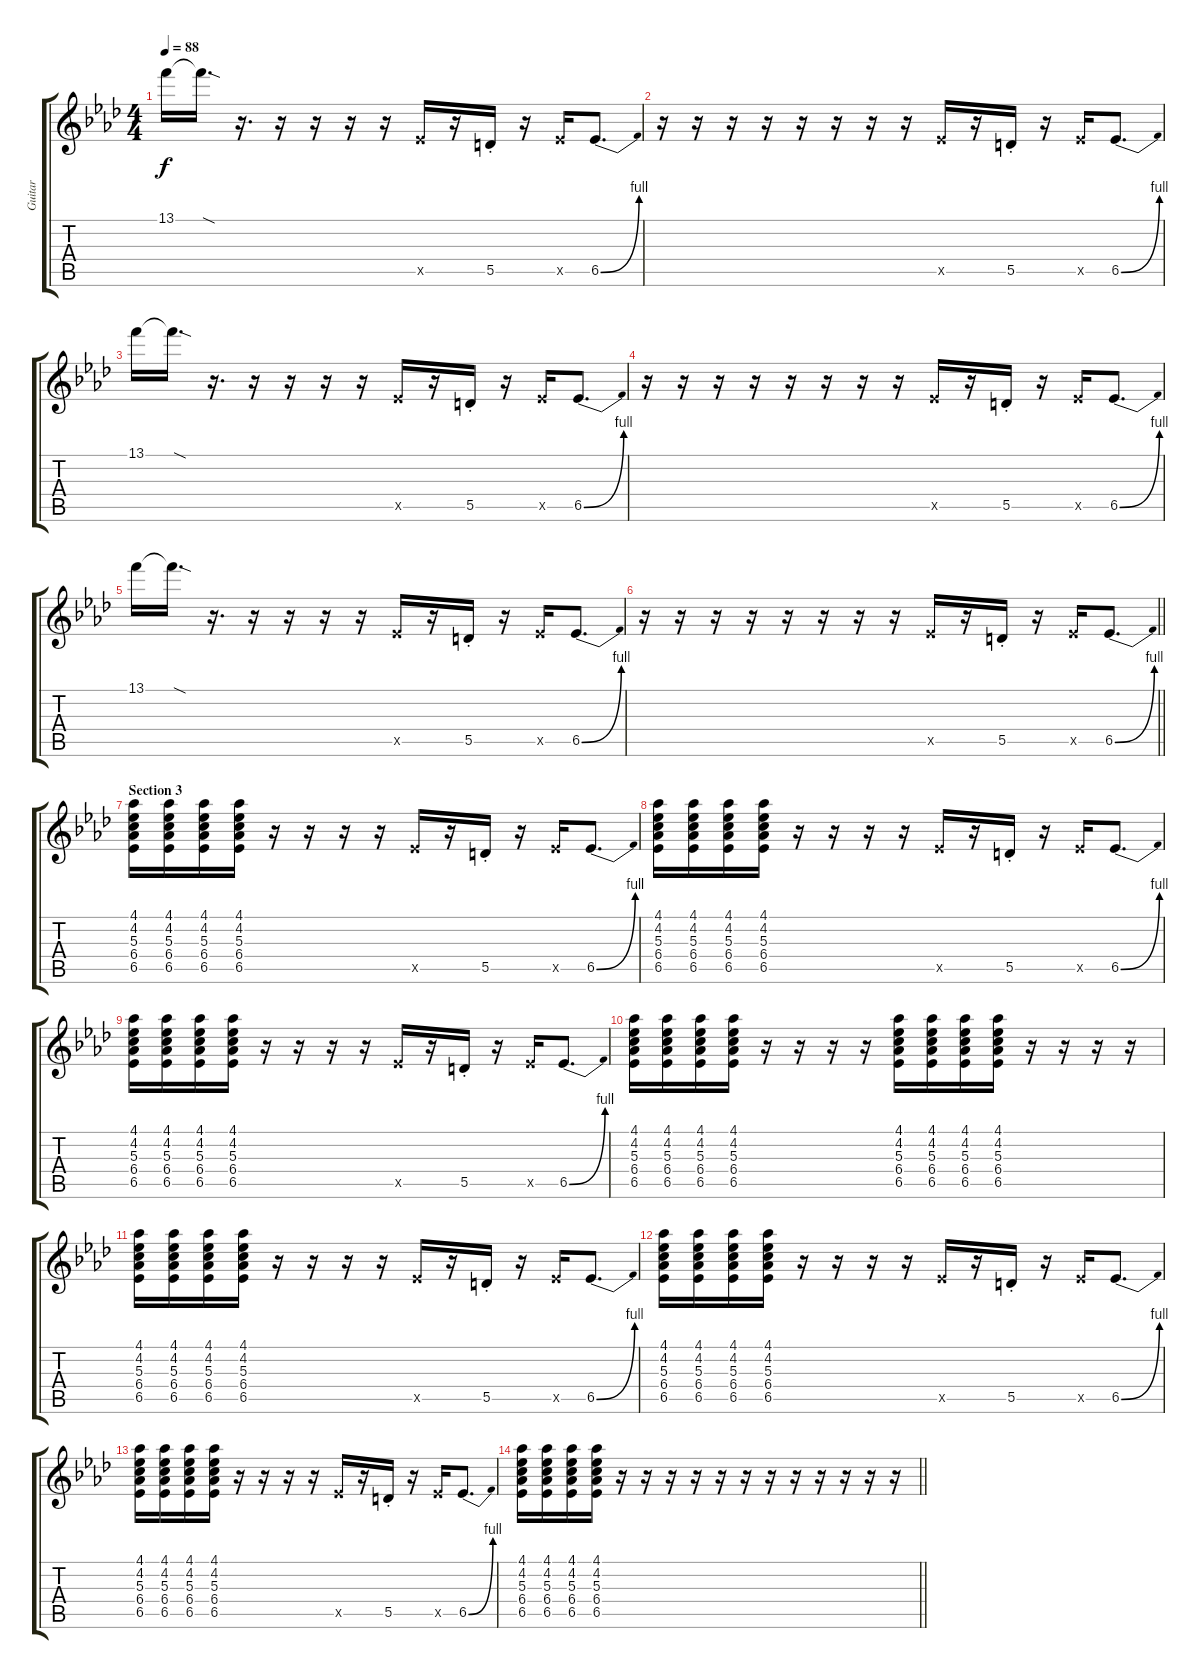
\track ("Guitar" "Guitar") {instrument electricguitarclean}
\staff {score tabs}
\tuning (E4 B3 G3 D3 A2 E2) {hide}
\ts (4 4)
\tempo 88
\clef g2
\ks fminor
13.1.16{dy f volume 13 instrument electricguitarclean} 13.1{sod t}.16{d} r.16{d} r.16 r.16 r.16 r.16{volume 4 instrument electricguitarclean} 6.5{x}.16 r.16 5.5{st}.16 r.16 6.5{x}.16 6.5{be (bend 0 0 60 4)}.8{d} |
r.16 r.16 r.16 r.16 r.16 r.16 r.16 r.16 6.5{x}.16 r.16 5.5{st}.16 r.16 6.5{x}.16 6.5{be (bend 0 0 60 4)}.8{d} |
13.1.16{volume 13 instrument electricguitarclean} 13.1{sod t}.16{d} r.16{d} r.16 r.16 r.16 r.16{volume 4 instrument electricguitarclean} 6.5{x}.16 r.16 5.5{st}.16 r.16 6.5{x}.16 6.5{be (bend 0 0 60 4)}.8{d} |
r.16 r.16 r.16 r.16 r.16 r.16 r.16 r.16 6.5{x}.16 r.16 5.5{st}.16 r.16 6.5{x}.16 6.5{be (bend 0 0 60 4)}.8{d} |
13.1.16{volume 13 instrument electricguitarclean} 13.1{sod t}.16{d} r.16{d} r.16 r.16 r.16 r.16{volume 4 instrument electricguitarclean} 6.5{x}.16 r.16 5.5{st}.16 r.16 6.5{x}.16 6.5{be (bend 0 0 60 4)}.8{d} |
\barLineRight lightlight
r.16 r.16 r.16 r.16 r.16 r.16 r.16 r.16 6.5{x}.16 r.16 5.5{st}.16 r.16 6.5{x}.16 6.5{be (bend 0 0 60 4)}.8{d} |
\section ("" "Section 3")
(4.1 4.2 5.3 6.4 6.5).16{volume 13 instrument electricguitarclean} (4.1 4.2 5.3 6.4 6.5).16 (4.1 4.2 5.3 6.4 6.5).16 (4.1 4.2 5.3 6.4 6.5).16 r.16 r.16 r.16 r.16{volume 4 instrument electricguitarclean} 6.5{x}.16 r.16 5.5{st}.16 r.16 6.5{x}.16 6.5{be (bend 0 0 60 4)}.8{d} |
(4.1 4.2 5.3 6.4 6.5).16{volume 13 instrument electricguitarclean} (4.1 4.2 5.3 6.4 6.5).16 (4.1 4.2 5.3 6.4 6.5).16 (4.1 4.2 5.3 6.4 6.5).16 r.16 r.16 r.16 r.16{volume 4 instrument electricguitarclean} 6.5{x}.16 r.16 5.5{st}.16 r.16 6.5{x}.16 6.5{be (bend 0 0 60 4)}.8{d} |
(4.1 4.2 5.3 6.4 6.5).16{volume 13 instrument electricguitarclean} (4.1 4.2 5.3 6.4 6.5).16 (4.1 4.2 5.3 6.4 6.5).16 (4.1 4.2 5.3 6.4 6.5).16 r.16 r.16 r.16 r.16{volume 4 instrument electricguitarclean} 6.5{x}.16 r.16 5.5{st}.16 r.16 6.5{x}.16 6.5{be (bend 0 0 60 4)}.8{d} |
(4.1 4.2 5.3 6.4 6.5).16{volume 13 instrument electricguitarclean} (4.1 4.2 5.3 6.4 6.5).16 (4.1 4.2 5.3 6.4 6.5).16 (4.1 4.2 5.3 6.4 6.5).16 r.16 r.16 r.16 r.16 (4.1 4.2 5.3 6.4 6.5).16 (4.1 4.2 5.3 6.4 6.5).16 (4.1 4.2 5.3 6.4 6.5).16 (4.1 4.2 5.3 6.4 6.5).16 r.16 r.16 r.16 r.16 |
(4.1 4.2 5.3 6.4 6.5).16{instrument electricguitarclean} (4.1 4.2 5.3 6.4 6.5).16 (4.1 4.2 5.3 6.4 6.5).16 (4.1 4.2 5.3 6.4 6.5).16 r.16 r.16 r.16 r.16{volume 6 instrument electricguitarclean} 6.5{x}.16 r.16 5.5{st}.16 r.16 6.5{x}.16 6.5{be (bend 0 0 60 4)}.8{d} |
(4.1 4.2 5.3 6.4 6.5).16{instrument electricguitarclean} (4.1 4.2 5.3 6.4 6.5).16 (4.1 4.2 5.3 6.4 6.5).16 (4.1 4.2 5.3 6.4 6.5).16 r.16 r.16 r.16 r.16{instrument electricguitarclean} 6.5{x}.16 r.16 5.5{st}.16 r.16 6.5{x}.16 6.5{be (bend 0 0 60 4)}.8{d} |
(4.1 4.2 5.3 6.4 6.5).16{instrument electricguitarclean} (4.1 4.2 5.3 6.4 6.5).16 (4.1 4.2 5.3 6.4 6.5).16 (4.1 4.2 5.3 6.4 6.5).16 r.16 r.16 r.16 r.16{instrument electricguitarclean} 6.5{x}.16 r.16 5.5{st}.16 r.16 6.5{x}.16 6.5{be (bend 0 0 60 4)}.8{d} |
\barLineRight lightlight
(4.1 4.2 5.3 6.4 6.5).16{instrument electricguitarclean} (4.1 4.2 5.3 6.4 6.5).16 (4.1 4.2 5.3 6.4 6.5).16 (4.1 4.2 5.3 6.4 6.5).16 r.16 r.16 r.16 r.16 r.16 r.16 r.16 r.16 r.16 r.16 r.16 r.16
